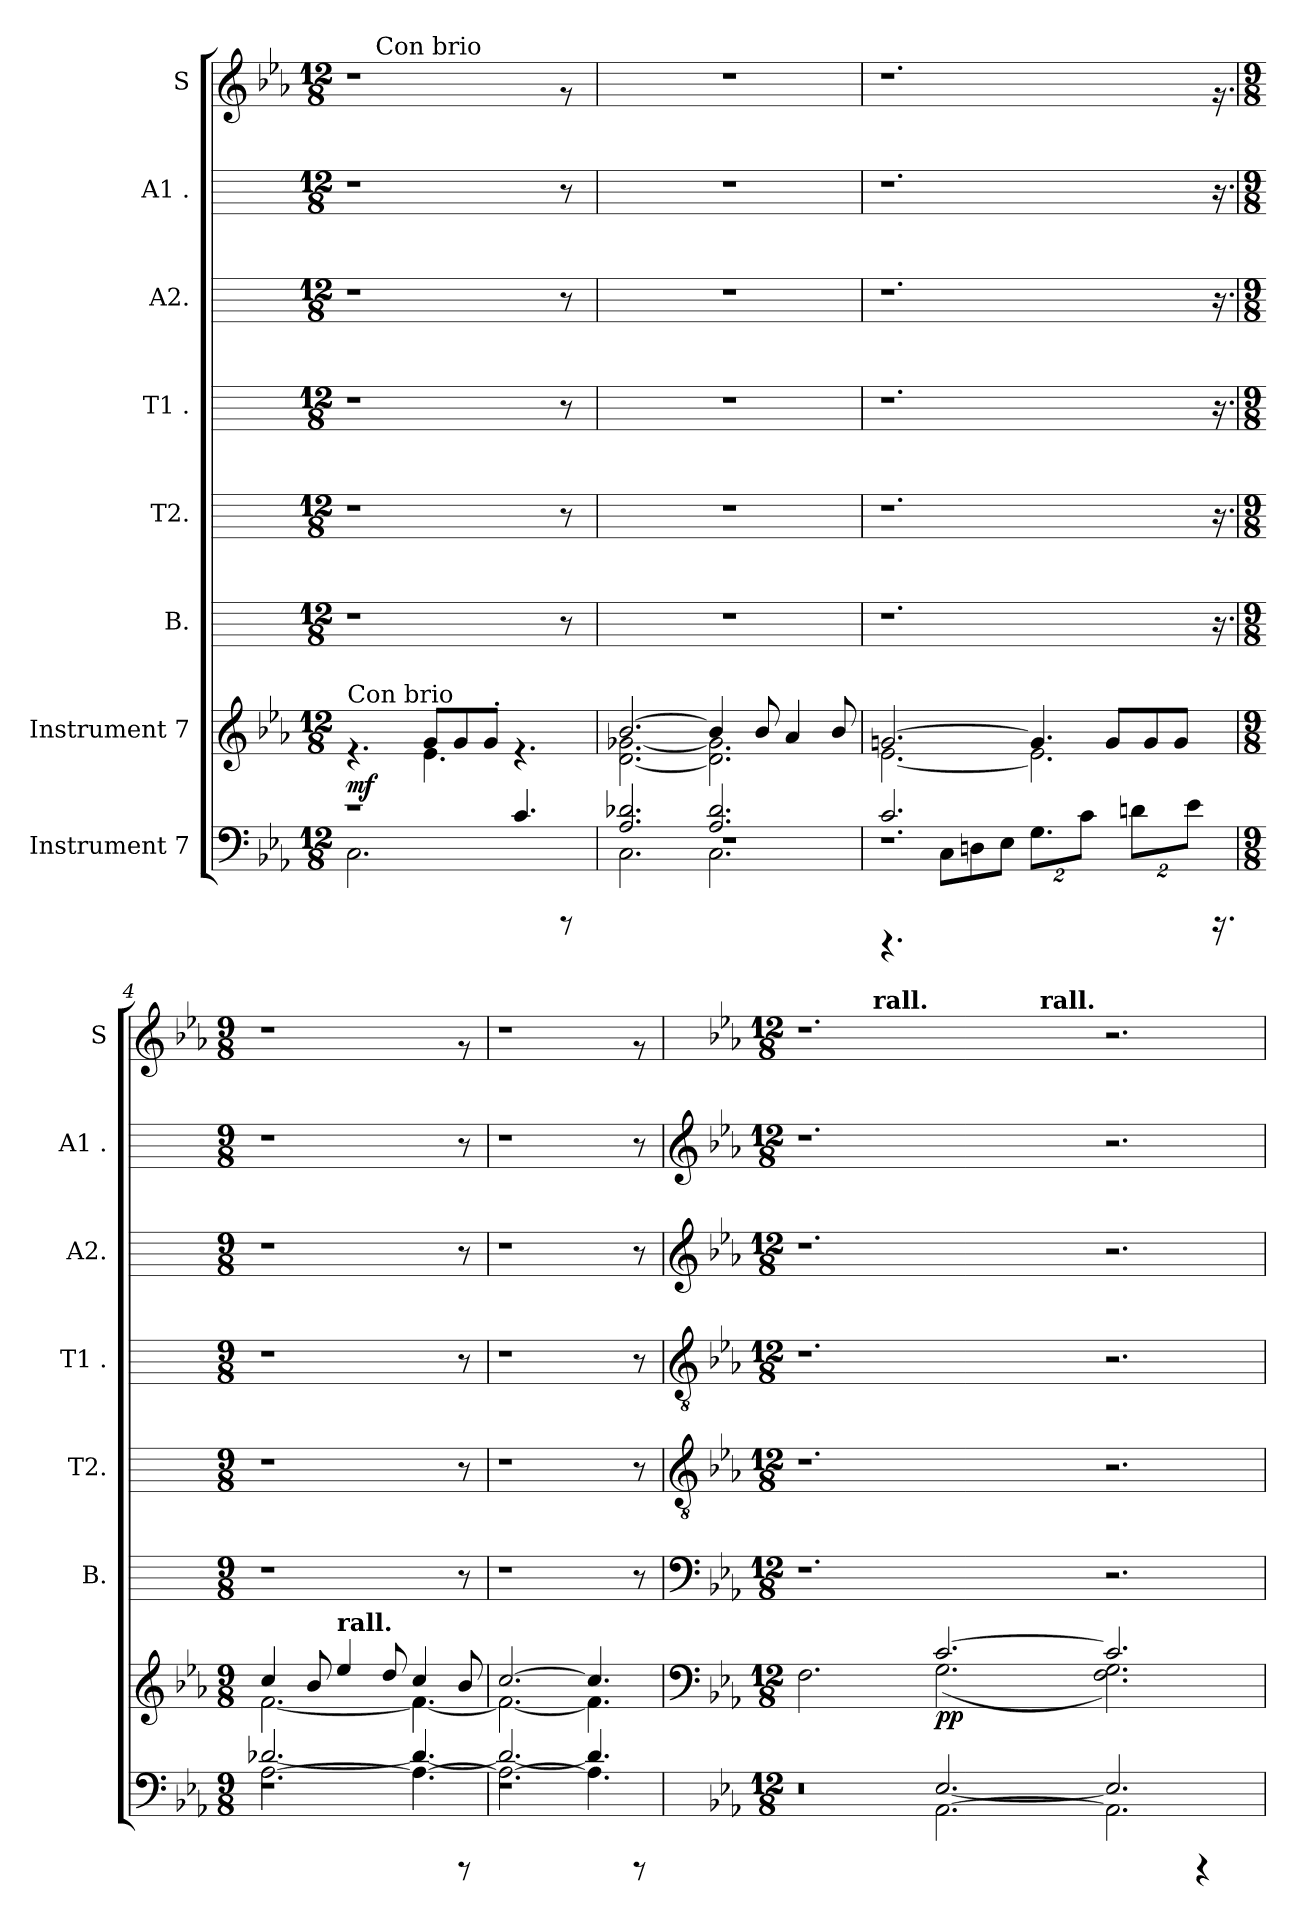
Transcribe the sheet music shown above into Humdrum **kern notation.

**kern	**kern	**dynam	**kern	**kern	**kern	**kern	**kern	**kern
*part8	*part7	*part7	*part6	*part5	*part4	*part3	*part2	*part1
*staff8	*staff7	*staff7	*staff6	*staff5	*staff4	*staff3	*staff2	*staff1
*I"Instrument 7	*I"Instrument 7	*	*I"B.	*I"T2.	*I"T1 .	*I"A2.	*I"A1 .	*I"S
*	*	*	*I'B.	*I'T2.	*I'T1 .	*I'A2.	*I'A1 .	*I'S
!!LO:PB:g=z
*stria5	*stria5	*	*stria5	*stria5	*stria5	*stria5	*stria5	*stria5
*clefF4	*clefG2	*	*	*	*	*	*	*clefG2
*k[b-e-a-]	*k[b-e-a-]	*	*k[]	*k[]	*k[]	*k[]	*k[]	*k[b-e-a-]
*E-:	*E-:	*	*C:	*C:	*C:	*C:	*C:	*E-:
*M12/8	*M12/8	*	*M12/8	*M12/8	*M12/8	*M12/8	*M12/8	*M12/8
*MM90	*MM90	*	*MM90	*MM90	*MM90	*MM90	*MM90	*MM90
=1	=1	=1	=1	=1	=1	=1	=1	=1
*^	*^	*	*	*	*	*	*	*
!	!	!LO:TX:a:t=Con brio	!	!	!	!	!	!	!	!
!	!	!	!	!LO:DY:b	!	!	!	!	!	!
*	*	*	*	*	*	*	*	*	*	*^
1r	2.C\	4.rf	4.ryy	mf	1r	1r	1r	1r	1r	1r	16..ryy
*	*	*	*	*	*	*	*	*	*	*MM90	*
!	!	!	!	!	!	!	!	!	!	!	!LO:TX:a:t=Con brio
.	.	.	.	.	.	.	.	.	.	.	1ryy
.	.	8g/L	4.e-\	.	.	.	.	.	.	.	.
.	.	8g/	.	.	.	.	.	.	.	.	.
.	.	8g'>/J	.	.	.	.	.	.	.	.	.
.	4.c/	4.rf	4.ryy	.	.	.	.	.	.	.	.
8rCCC	.	.	.	.	8r	8r	8r	8r	8r	8rf	.
.	.	.	.	.	.	.	.	.	.	.	64ryy
*	*	*	*	*	*	*	*	*	*	*v	*v
=2	=2	=2	=2	=2	=2	=2	=2	=2	=2	=2
*	*^	*	*	*	*	*	*	*	*	*
1.r	2.C\	2.d-X/ 2.A-/	[>2.b-/	[<2.g-X\ [<2.d\	.	1.r	1.r	1.r	1.r	1.r	1.r
.	2.A-/ 2.d-/	2.C\	4b-/]	2.g-\] 2.d\]	.	.	.	.	.	.	.
.	.	.	8b-/	.	.	.	.	.	.	.	.
.	.	.	4a-/	.	.	.	.	.	.	.	.
.	.	.	8b-/	.	.	.	.	.	.	.	.
=3	=3	=3	=3	=3	=3	=3	=3	=3	=3	=3	=3
1.r	2.c/	4.rAAAA	[>2.gn/	[<2.e-\	.	1.r	1.r	1.r	1.r	1.r	1.r
.	.	8C\L	.	.	.	.	.	.	.	.	.
.	.	8Dn\	.	.	.	.	.	.	.	.	.
.	.	8E-\J	.	.	.	.	.	.	.	.	.
*	*	*Xbrackettup	*	*	*	*	*	*	*	*	*
.	2ryy	16%3.G\L	4.g/]	2.e-\]	.	.	.	.	.	.	.
.	.	16%3c\J	.	.	.	.	.	.	.	.	.
.	.	.	8g/L	.	.	.	.	.	.	.	.
.	.	16%3dn\L	.	.	.	.	.	.	.	.	.
.	4ryy	.	8g/	.	.	.	.	.	.	.	.
.	.	.	8g/J	.	.	.	.	.	.	.	.
.	.	16%3e-\J	.	.	.	.	.	.	.	.	.
16.rCCC	16.ryy	.	16.ryy	16.ryy	.	16.r	16.r	16.r	16.r	16.r	16.rf
=4	=4	=4	=4	=4	=4	=4	=4	=4	=4	=4	=4
*M9/8	*	*	*M9/8	*	*	*M9/8	*M9/8	*M9/8	*M9/8	*M9/8	*M9/8
1r	[>2.d-X/	[<2.A-\	4cc/	[<2.f\	.	1r	1r	1r	1r	1r	1r
.	.	.	8b-/	.	.	.	.	.	.	.	.
!	!	!	!LO:TX:a:B:t=rall.	!	!	!	!	!	!	!	!
.	.	.	4ee-/	.	.	.	.	.	.	.	.
.	.	.	8dd/	.	.	.	.	.	.	.	.
.	4.d-/_>	4.A-\_<	4cc/	4.f\_<	.	.	.	.	.	.	.
8rCCC	.	.	8b-/	.	.	8r	8r	8r	8r	8r	8rf
=5	=5	=5	=5	=5	=5	=5	=5	=5	=5	=5	=5
1r	2.d-/_>	2.A-\_<	[>2.cc/	2.f\_<	.	1r	1r	1r	1r	1r	1r
.	4.d-/]	4.A-\]	4.cc/]	4.f\]	.	.	.	.	.	.	.
8rCCC	.	.	.	.	.	8r	8r	8r	8r	8r	8rf
!!LO:PB:g=z
=6	=6	=6	=6	=6	=6	=6	=6	=6	=6	=6	=6
*	*	*	*clefF4	*	*	*clefF4	*clefGv2	*clefGv2	*clefG2	*clefG2	*
*	*	*	*	*	*	*k[b-e-a-]	*k[b-e-a-]	*k[b-e-a-]	*k[b-e-a-]	*k[b-e-a-]	*
*	*	*	*	*	*	*E-:	*E-:	*E-:	*E-:	*E-:	*
*M12/8	*	*	*M12/8	*	*	*M12/8	*M12/8	*M12/8	*M12/8	*M12/8	*M12/8
*	*	*	*	*	*	*	*	*	*	*	*^
*	*	*	*	*	*	*	*	*	*	*	*	*^
0r	2.ryy	2.ryy	2.ryy	2.F\	.	1.r	1.r	1.r	1.r	1.r	1.r	4ryy	1ryy
.	.	.	.	.	.	.	.	.	.	.	.	16ryy	.
.	.	.	.	.	.	.	.	.	.	.	.	64ryy	.
!	!	!	!	!	!	!	!	!	!	!	!	!LO:TX:a:B:t=rall.	!
.	.	.	.	.	.	.	.	.	.	.	.	1ryy	.
!	!	!	!	!	!LO:DY:b	!	!	!	!	!	!	!	!
.	[>2.E-/	[<2.AA-\	[>2.c/	(<2.G\	pp	.	.	.	.	.	.	.	.
.	.	.	.	.	.	.	.	.	.	.	.	.	8ryy
.	.	.	.	.	.	.	.	.	.	.	.	.	16ryy
.	.	.	.	.	.	.	.	.	.	.	.	.	64ryy
!	!	!	!	!	!	!	!	!	!	!	!	!	!LO:TX:a:B:t=rall.
.	.	.	.	.	.	.	.	.	.	.	.	.	1ryy
.	.	.	.	.	.	.	.	.	.	.	.	2ryy	.
.	2.E-/]	2.AA-\]	2.c/]	2.F\ 2.G\)	.	2.r	2.r	2.r	2.r	2.r	2.r	.	.
.	.	.	.	.	.	.	.	.	.	.	.	4ryy	.
4rCCC	.	.	.	.	.	.	.	.	.	.	.	.	.
.	.	.	.	.	.	.	.	.	.	.	.	8ryy	.
.	.	.	.	.	.	.	.	.	.	.	.	32.ryy	32.ryy
*v	*v	*v	*	*	*	*	*	*	*	*	*v	*v	*v
*	*v	*v	*	*	*	*	*	*	*
=	=	=	=	=	=	=	=	=
*-	*-	*-	*-	*-	*-	*-	*-	*-
